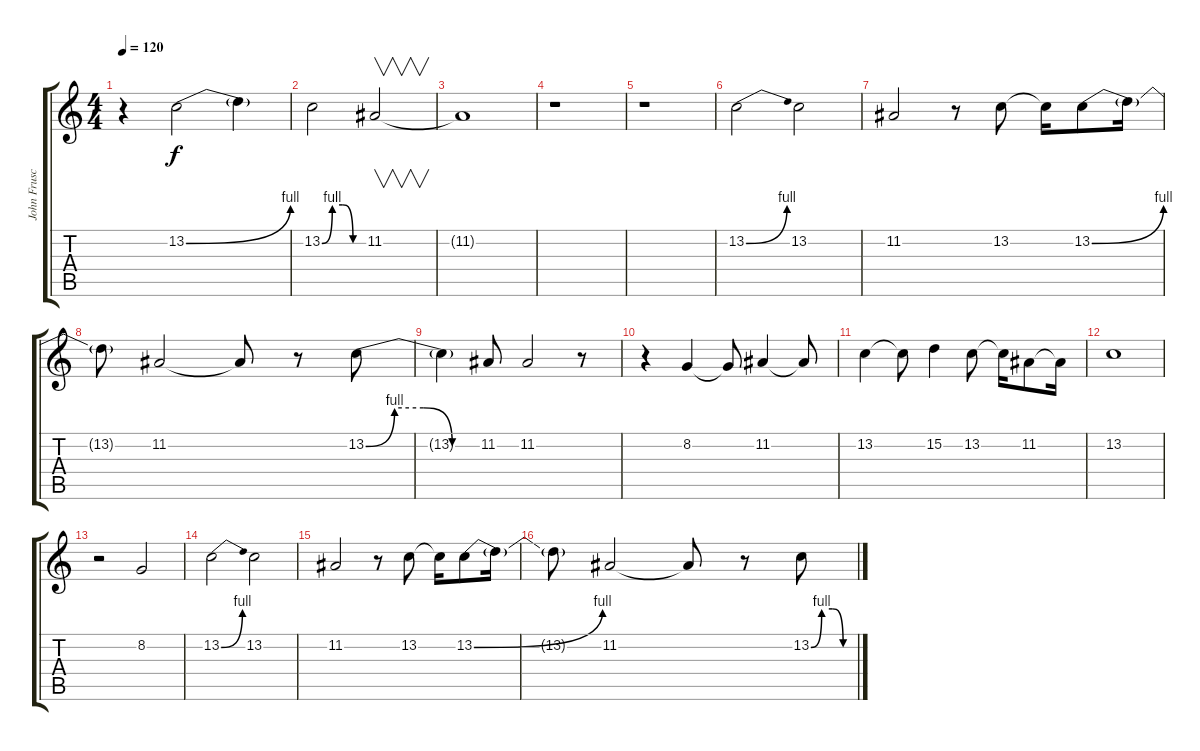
\track ("John Frusciante" "John Frusc") {instrument lead6voice}
\staff {score tabs}
\tuning (E4 B3 G3 D3 A2 E2) {hide}
\ts (4 4)
\tempo 120
\clef g2
\ks c
r.4{dy f} 13.2{be (bend 0 0 60 4)}.2 13.2{t}.4 |
13.2{be (custom 0 0 15 4 30 4 45 0 60 0)}.2 11.2.2{v} |
11.2{t}.1 |
r.1 |
r.1 |
13.2{be (bend 0 0 60 4)}.2 13.2.2 |
11.2.2 r.8 13.2.8 13.2{t}.16 13.2{be (bend 0 0 60 4)}.8 13.2{t}.16 |
13.2{t}.8 11.2.2 11.2{t}.8 r.8 13.2{be (custom 0 0 15 4 30 4 45 0 60 0)}.8 |
13.2{t}.4 11.2.8 11.2.2 r.8 |
r.4 8.2.4 8.2{t}.8 11.2.4 11.2{t}.8 |
13.2.4 13.2{t}.8 15.2.4 13.2.8 13.2{t}.16 11.2.8 11.2{t}.16 |
13.2.1 |
r.2 8.2.2 |
13.2{be (bend 0 0 60 4)}.2 13.2.2 |
11.2.2 r.8 13.2.8 13.2{t}.16 13.2{be (bend 0 0 60 4)}.8 13.2{t}.16 |
13.2{t}.8 11.2.2 11.2{t}.8 r.8 13.2{be (custom 0 0 15 4 30 4 45 0 60 0)}.8
